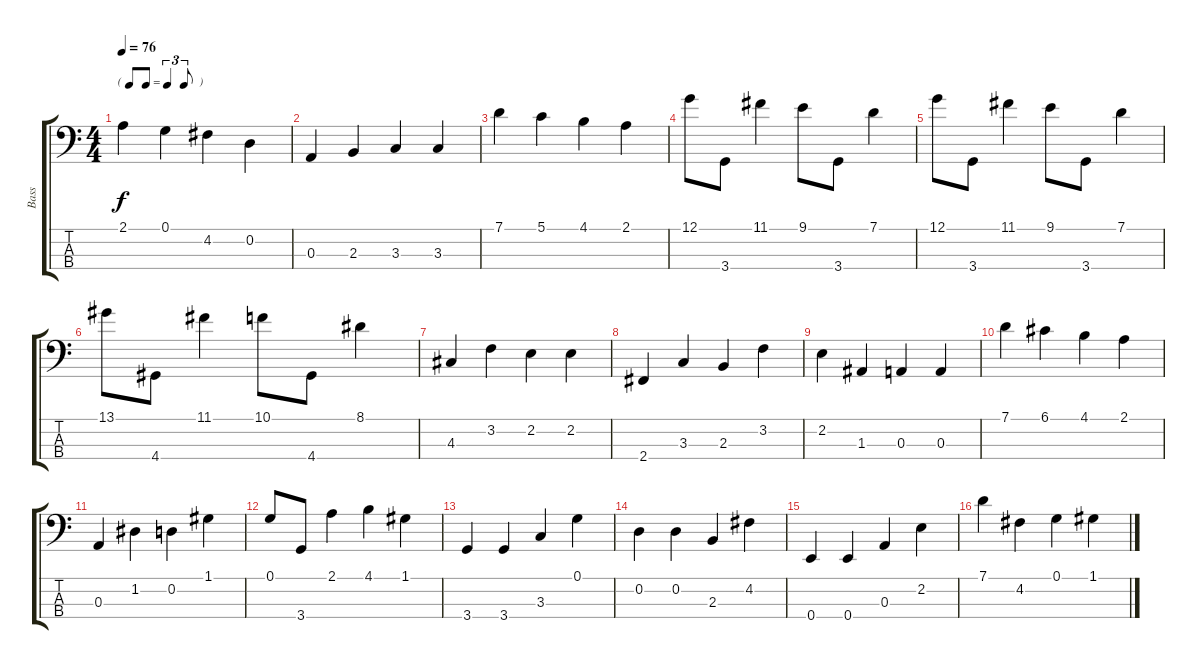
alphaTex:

\track ("Bass" "Bass") {instrument acousticbass}
\staff {score tabs}
\tuning (G2 D2 A1 E1) {hide}
\ts (4 4)
\tf triplet8th
\tempo 76
\clef f4
\ks c
2.1.4{dy f} 0.1.4 4.2.4 0.2.4 |
0.3.4 2.3.4 3.3.4 3.3.4 |
7.1.4 5.1.4 4.1.4 2.1.4 |
12.1.8 3.4.8 11.1.4 9.1.8 3.4.8 7.1.4 |
12.1.8 3.4.8 11.1.4 9.1.8 3.4.8 7.1.4 |
13.1.8 4.4.8 11.1.4 10.1.8 4.4.8 8.1.4 |
4.3.4 3.2.4 2.2.4 2.2.4 |
2.4.4 3.3.4 2.3.4 3.2.4 |
2.2.4 1.3.4 0.3.4 0.3.4 |
7.1.4 6.1.4 4.1.4 2.1.4 |
0.3.4 1.2.4 0.2.4 1.1.4 |
0.1.8 3.4.8 2.1.4 4.1.4 1.1.4 |
3.4.4 3.4.4 3.3.4 0.1.4 |
0.2.4 0.2.4 2.3.4 4.2.4 |
0.4.4 0.4.4 0.3.4 2.2.4 |
7.1.4 4.2.4 0.1.4 1.1.4
